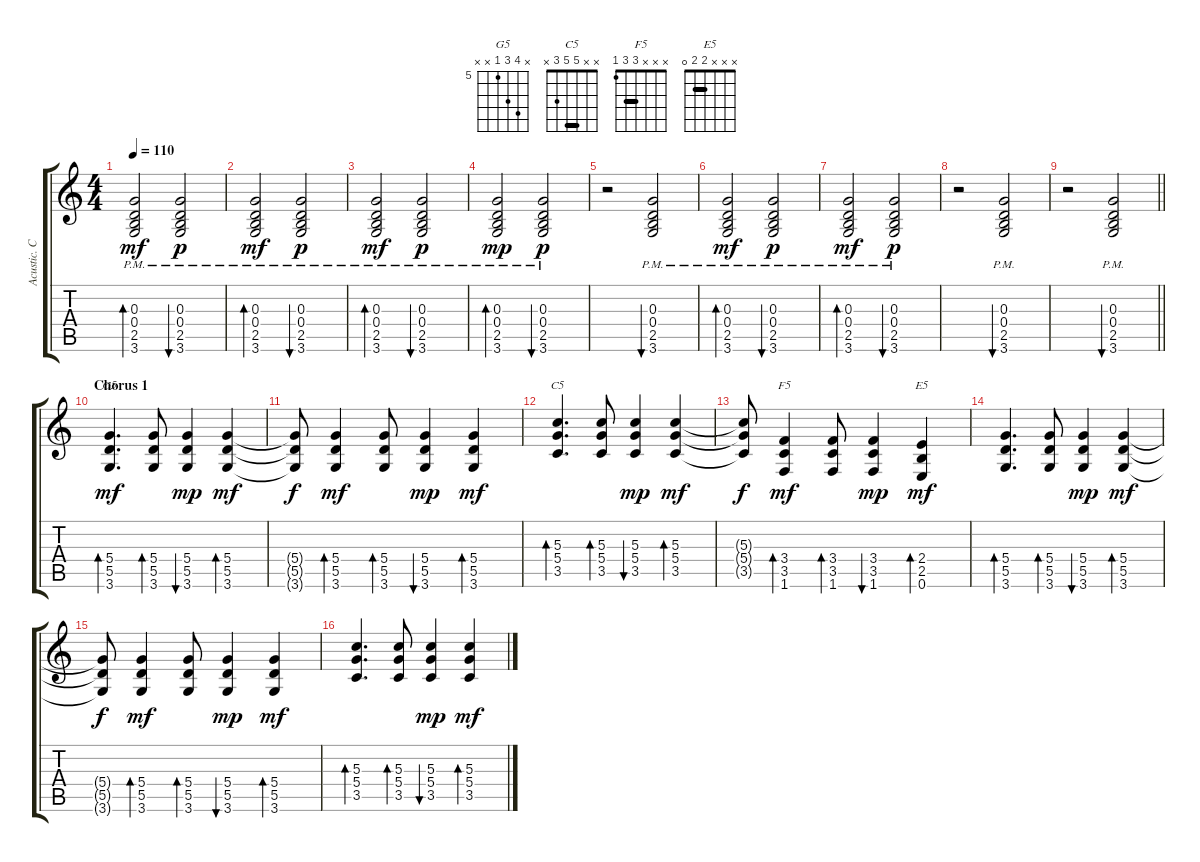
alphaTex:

\track ("Acustic. Chords" "Acustic. C") {instrument acousticguitarsteel}
\staff {score tabs}
\tuning (E4 B3 G3 D3 A2 E2) {hide}
\chord ("G5" x 8 7 5 x x) {firstfret 5}
\chord ("C5" x x 5 5 3 x) {barre 5}
\chord ("F5" x x x 3 3 1) {barre 3}
\chord ("E5" x x x 2 2 0) {barre 2}
\ts (4 4)
\tempo 110
\clef g2
\ks c
(0.3 0.4 2.5{pm} 3.6{pm}).2{bd 480 dy mf} (0.3 0.4 2.5{pm} 3.6{pm}).2{bu 480 dy p} |
(0.3 0.4 2.5{pm} 3.6{pm}).2{bd 480 dy mf} (0.3 0.4 2.5{pm} 3.6{pm}).2{bu 480 dy p} |
(0.3 0.4 2.5{pm} 3.6{pm}).2{bd 480 dy mf} (0.3 0.4 2.5{pm} 3.6{pm}).2{bu 480 dy p} |
(0.3 0.4 2.5{pm} 3.6{pm}).2{bd 480 dy mp} (0.3 0.4 2.5{pm} 3.6{pm}).2{bu 480 dy p} |
r.2 (0.3 0.4 2.5{pm} 3.6{pm}).2{bu 480} |
(0.3 0.4 2.5{pm} 3.6{pm}).2{bd 480 dy mf} (0.3 0.4 2.5{pm} 3.6{pm}).2{bu 480 dy p} |
(0.3 0.4 2.5{pm} 3.6{pm}).2{bd 480 dy mf} (0.3 0.4 2.5{pm} 3.6{pm}).2{bu 480 dy p} |
r.2 (0.3 0.4 2.5{pm} 3.6{pm}).2{bu 480} |
\barLineRight lightlight
r.2 (0.3 0.4 2.5{pm} 3.6{pm}).2{bu 480} |
\section ("" "Chorus 1")
(5.4 5.5 3.6).4{d bd 60 ch "G5" dy mf} (5.4 5.5 3.6).8{bd 60} (5.4 5.5 3.6).4{bu 120 dy mp} (5.4 5.5 3.6).4{bd 120 dy mf} |
(5.4{t} 5.5{t} 3.6{t}).8{dy f} (5.4 5.5 3.6).4{bd 120 dy mf} (5.4 5.5 3.6).8{bd 120} (5.4 5.5 3.6).4{bu 120 dy mp} (5.4 5.5 3.6).4{bd 120 dy mf} |
(5.3 5.4 3.5).4{d bd 120 ch "C5"} (5.3 5.4 3.5).8{bd 120} (5.3 5.4 3.5).4{bu 120 dy mp} (5.3 5.4 3.5).4{bd 120 dy mf} |
(5.3{t} 5.4{t} 3.5{t}).8{dy f} (3.4 3.5 1.6).4{bd 120 ch "F5" dy mf} (3.4 3.5 1.6).8{bd 120} (3.4 3.5 1.6).4{bu 120 dy mp} (2.4 2.5 0.6).4{bd 120 ch "E5" dy mf} |
(5.4 5.5 3.6).4{d bd 60} (5.4 5.5 3.6).8{bd 60} (5.4 5.5 3.6).4{bu 120 dy mp} (5.4 5.5 3.6).4{bd 120 dy mf} |
(5.4{t} 5.5{t} 3.6{t}).8{dy f} (5.4 5.5 3.6).4{bd 120 dy mf} (5.4 5.5 3.6).8{bd 120} (5.4 5.5 3.6).4{bu 120 dy mp} (5.4 5.5 3.6).4{bd 120 dy mf} |
(5.3 5.4 3.5).4{d bd 120} (5.3 5.4 3.5).8{bd 120} (5.3 5.4 3.5).4{bu 120 dy mp} (5.3 5.4 3.5).4{bd 120 dy mf}
